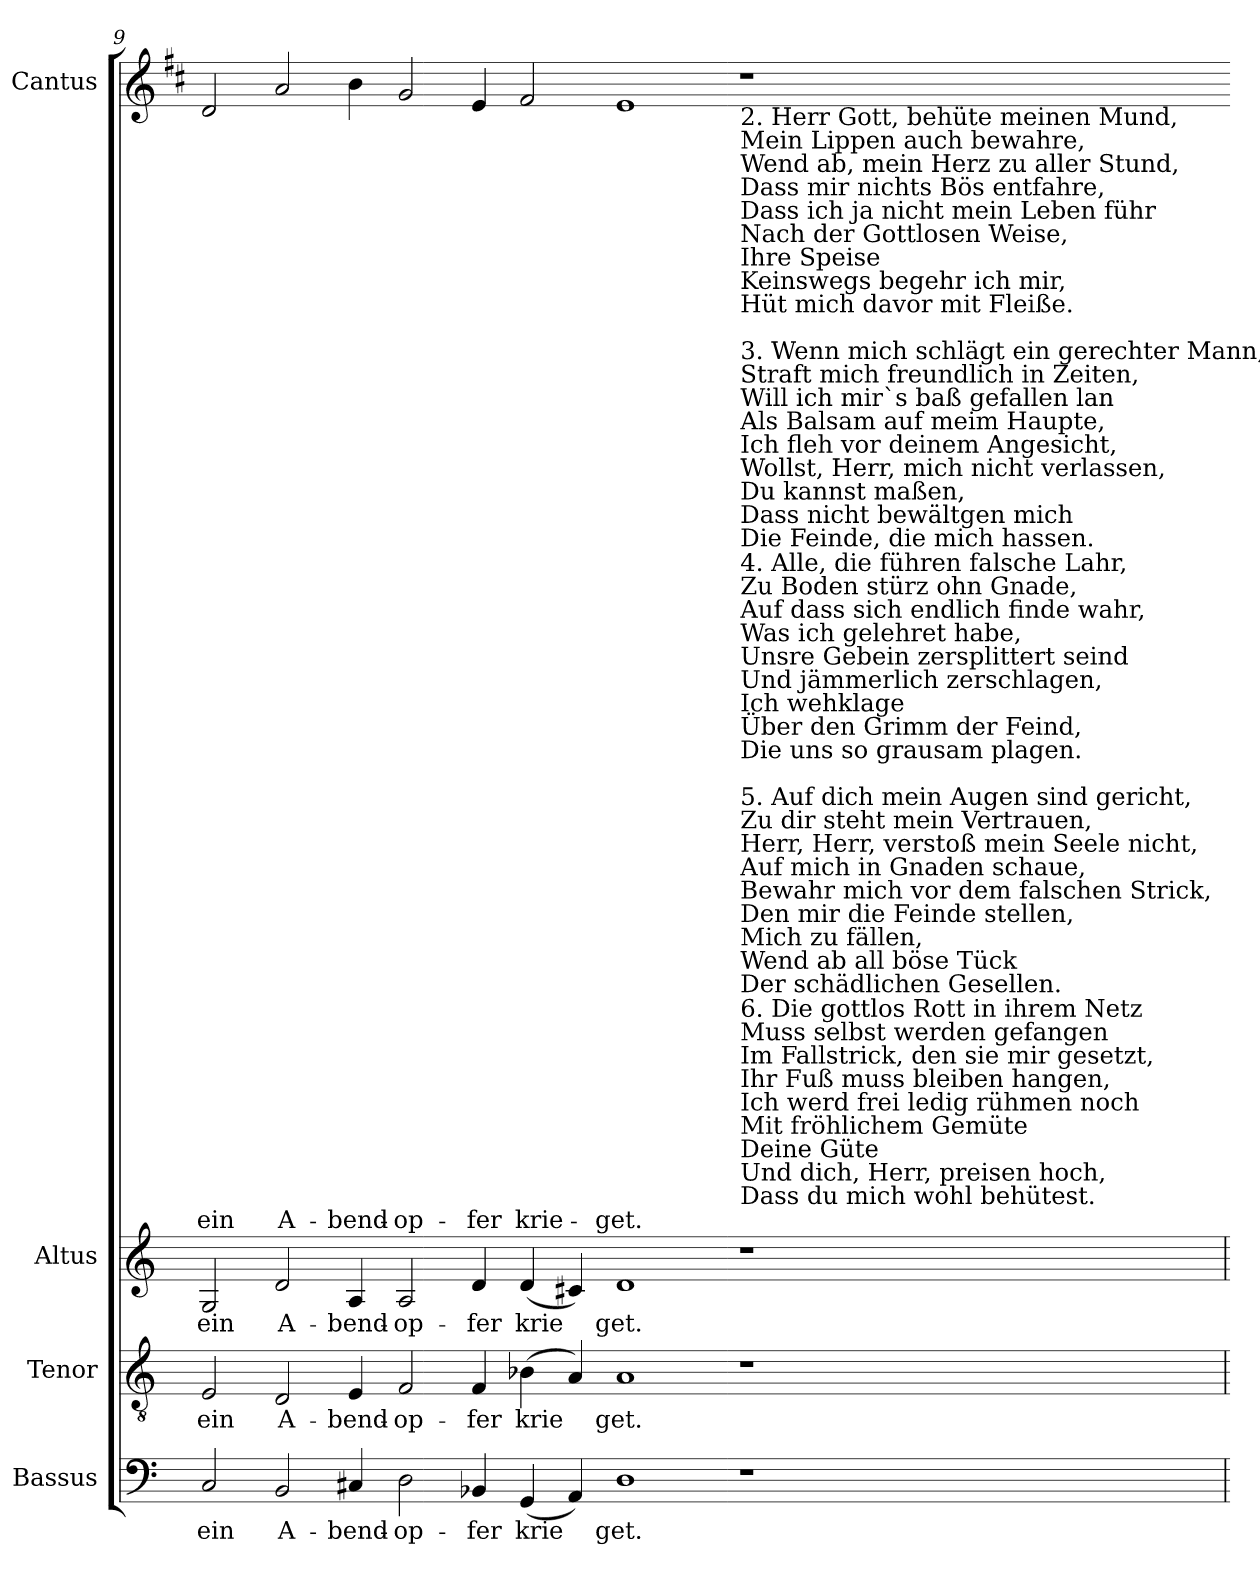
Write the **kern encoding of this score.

**kern	**text	**kern	**text	**kern	**text	**kern	**text
*part4	*part4	*part3	*part3	*part2	*part2	*part1	*part1
*staff4	*staff4	*staff3	*staff3	*staff2	*staff2	*staff1	*staff1
*I"Bassus	*	*I"Tenor	*	*I"Altus	*	*I"Cantus	*
*clefF4	*	*clefGv2	*	*clefG2	*	*clefG2	*
*	*	*	*	*	*	*ITrd1c2	*
*k[]	*	*k[]	*	*k[]	*	*k[]	*
*C:	*	*C:	*	*C:	*	*C:	*
=9	=9	=9	=9	=9	=9	=9	=9
!	!LO:LY:b	!	!LO:LY:b	!	!LO:LY:b	!	!LO:LY:b
2C	ein	2E	ein	2G	ein	2c	ein
!	!LO:LY:b	!	!LO:LY:b	!	!LO:LY:b	!	!LO:LY:b
2BB	A-	2D	A-	2d	A-	2g	A-
!	!LO:LY:b	!	!LO:LY:b	!	!LO:LY:b	!	!LO:LY:b
4C#X	-bend-	4E	-bend-	4A	-bend-	4a	-bend-
!	!LO:LY:b	!	!LO:LY:b	!	!LO:LY:b	!	!LO:LY:b
2D	-op-	2F	-op-	2A	-op-	2f	-op-
!	!LO:LY:b	!	!LO:LY:b	!	!LO:LY:b	!	!LO:LY:b
4BB-X	-fer	4F	-fer	4d	-fer	4d	-fer
!	!LO:LY:b	!	!LO:LY:b	!	!LO:LY:b	!	!LO:LY:b
(<4GG	krie	(>4B-X	krie	(<4d	krie	2e	krie-
4AA)	.	4A)	.	4c#X)	.	.	.
!	!LO:LY:b	!	!LO:LY:b	!	!LO:LY:b	!	!LO:LY:b
1D	get.	1A	get.	1d	get.	1d	-get.
!!LO:LB:g=z
=10-	=10-	=10-	=10-	=10-	=10-	=10-	=10-
!	!	!	!	!	!	!LO:TX:b:t=2. Herr Gott, behüte meinen Mund,\nMein Lippen auch bewahre,\nWend ab, mein Herz zu aller Stund,\nDass mir nichts Bös entfahre,\nDass ich ja nicht mein Leben führ\nNach der Gottlosen Weise,\nIhre Speise\nKeinswegs begehr ich mir,\nHüt mich davor mit Fleiße.\n\n3. Wenn mich schlägt ein gerechter Mann,\nStraft mich freundlich in Zeiten,\nWill ich mir`s baß gefallen lan\nAls Balsam auf meim Haupte,\nIch fleh vor deinem Angesicht,\nWollst, Herr, mich nicht verlassen,\nDu kannst maßen,\nDass nicht bewältgen mich\nDie Feinde, die mich hassen.	!
!	!	!	!	!	!	!LO:TX:b:t=4. Alle, die führen falsche Lahr,\nZu Boden stürz ohn Gnade,\nAuf dass sich endlich finde wahr,\nWas ich gelehret habe,\nUnsre Gebein zersplittert seind\nUnd jämmerlich zerschlagen,\nIch wehklage\nÜber den Grimm der Feind,\nDie uns so grausam plagen.\n\n5. Auf dich mein Augen sind gericht,\nZu dir steht mein Vertrauen,\nHerr, Herr, verstoß mein Seele nicht,\nAuf mich in Gnaden schaue,\nBewahr mich vor dem falschen Strick,\nDen mir die Feinde stellen,\nMich zu fällen,\nWend ab all böse Tück\nDer schädlichen Gesellen.	!
!	!	!	!	!	!	!LO:TX:b:t=6. Die gottlos Rott in ihrem Netz\nMuss selbst werden gefangen\nIm Fallstrick, den sie mir gesetzt,\nIhr Fuß muss bleiben hangen,\nIch werd frei ledig rühmen noch\nMit fröhlichem Gemüte\nDeine Güte\nUnd dich, Herr, preisen hoch,\nDass du mich wohl behütest.	!
1r	.	1r	.	1r	.	1r	.
=	=-	=	=-	=	=-	=-	=-
*-	*-	*-	*-	*-	*-	*-	*-
